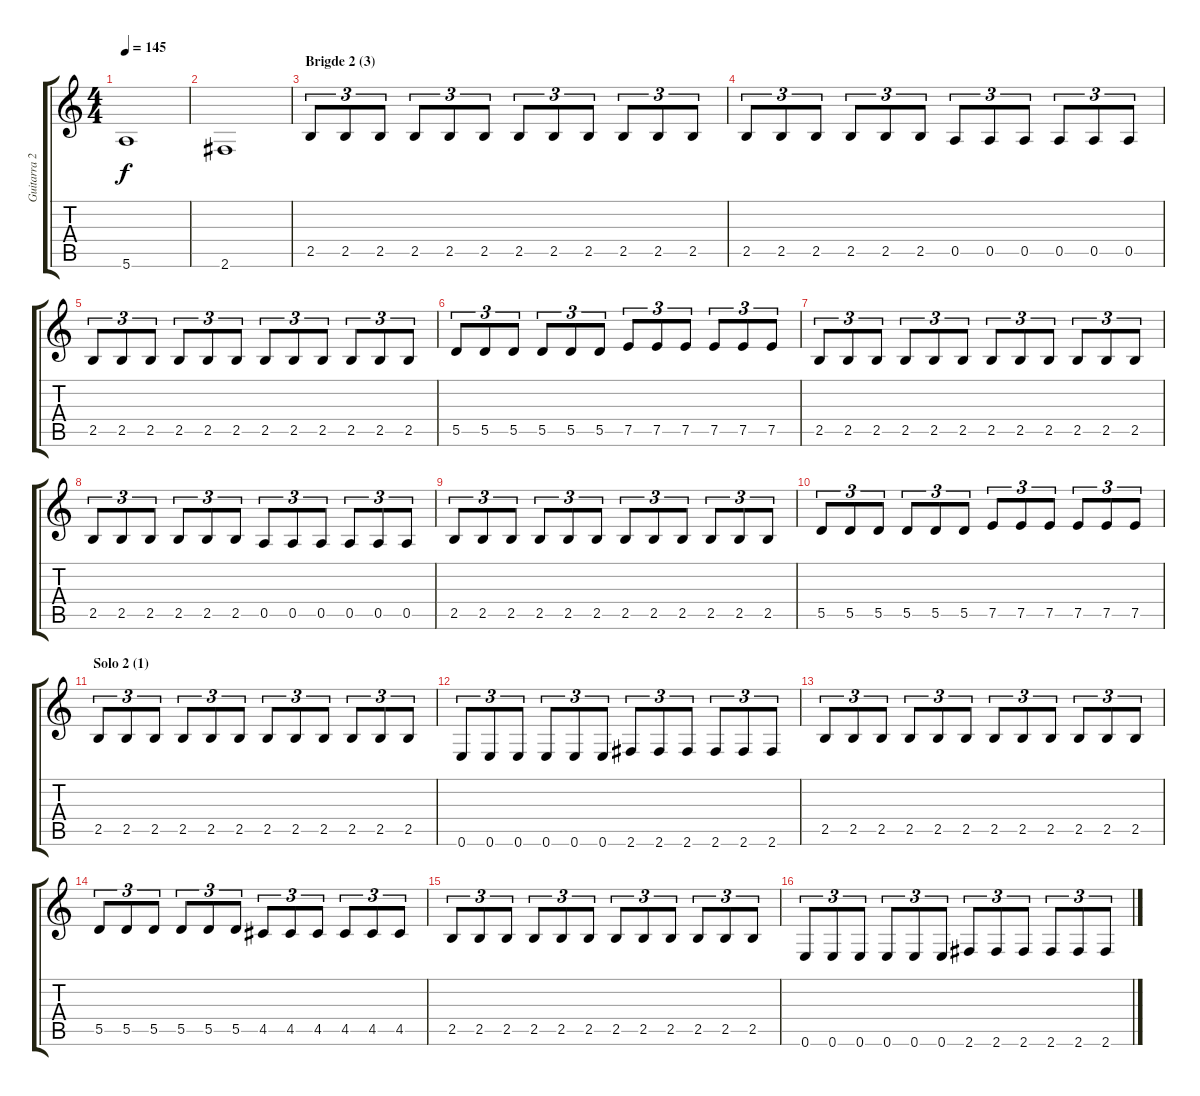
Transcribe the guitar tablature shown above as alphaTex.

\track ("Guitarra 2" "Guitarra 2") {instrument distortionguitar}
\staff {score tabs}
\tuning (E4 B3 G3 D3 A2 E2) {hide}
\ts (4 4)
\tempo 145
\clef g2
\ks c
5.6.1{dy f} |
2.6.1 |
\section ("" "Brigde 2 (3)")
2.5.8{tu (3 2)} 2.5.8{tu (3 2)} 2.5.8{tu (3 2)} 2.5.8{tu (3 2)} 2.5.8{tu (3 2)} 2.5.8{tu (3 2)} 2.5.8{tu (3 2)} 2.5.8{tu (3 2)} 2.5.8{tu (3 2)} 2.5.8{tu (3 2)} 2.5.8{tu (3 2)} 2.5.8{tu (3 2)} |
2.5.8{tu (3 2)} 2.5.8{tu (3 2)} 2.5.8{tu (3 2)} 2.5.8{tu (3 2)} 2.5.8{tu (3 2)} 2.5.8{tu (3 2)} 0.5.8{tu (3 2)} 0.5.8{tu (3 2)} 0.5.8{tu (3 2)} 0.5.8{tu (3 2)} 0.5.8{tu (3 2)} 0.5.8{tu (3 2)} |
2.5.8{tu (3 2)} 2.5.8{tu (3 2)} 2.5.8{tu (3 2)} 2.5.8{tu (3 2)} 2.5.8{tu (3 2)} 2.5.8{tu (3 2)} 2.5.8{tu (3 2)} 2.5.8{tu (3 2)} 2.5.8{tu (3 2)} 2.5.8{tu (3 2)} 2.5.8{tu (3 2)} 2.5.8{tu (3 2)} |
5.5.8{tu (3 2)} 5.5.8{tu (3 2)} 5.5.8{tu (3 2)} 5.5.8{tu (3 2)} 5.5.8{tu (3 2)} 5.5.8{tu (3 2)} 7.5.8{tu (3 2)} 7.5.8{tu (3 2)} 7.5.8{tu (3 2)} 7.5.8{tu (3 2)} 7.5.8{tu (3 2)} 7.5.8{tu (3 2)} |
2.5.8{tu (3 2)} 2.5.8{tu (3 2)} 2.5.8{tu (3 2)} 2.5.8{tu (3 2)} 2.5.8{tu (3 2)} 2.5.8{tu (3 2)} 2.5.8{tu (3 2)} 2.5.8{tu (3 2)} 2.5.8{tu (3 2)} 2.5.8{tu (3 2)} 2.5.8{tu (3 2)} 2.5.8{tu (3 2)} |
2.5.8{tu (3 2)} 2.5.8{tu (3 2)} 2.5.8{tu (3 2)} 2.5.8{tu (3 2)} 2.5.8{tu (3 2)} 2.5.8{tu (3 2)} 0.5.8{tu (3 2)} 0.5.8{tu (3 2)} 0.5.8{tu (3 2)} 0.5.8{tu (3 2)} 0.5.8{tu (3 2)} 0.5.8{tu (3 2)} |
2.5.8{tu (3 2)} 2.5.8{tu (3 2)} 2.5.8{tu (3 2)} 2.5.8{tu (3 2)} 2.5.8{tu (3 2)} 2.5.8{tu (3 2)} 2.5.8{tu (3 2)} 2.5.8{tu (3 2)} 2.5.8{tu (3 2)} 2.5.8{tu (3 2)} 2.5.8{tu (3 2)} 2.5.8{tu (3 2)} |
5.5.8{tu (3 2)} 5.5.8{tu (3 2)} 5.5.8{tu (3 2)} 5.5.8{tu (3 2)} 5.5.8{tu (3 2)} 5.5.8{tu (3 2)} 7.5.8{tu (3 2)} 7.5.8{tu (3 2)} 7.5.8{tu (3 2)} 7.5.8{tu (3 2)} 7.5.8{tu (3 2)} 7.5.8{tu (3 2)} |
\section ("" "Solo 2 (1)")
2.5.8{tu (3 2) instrument distortionguitar} 2.5.8{tu (3 2)} 2.5.8{tu (3 2)} 2.5.8{tu (3 2)} 2.5.8{tu (3 2)} 2.5.8{tu (3 2)} 2.5.8{tu (3 2)} 2.5.8{tu (3 2)} 2.5.8{tu (3 2)} 2.5.8{tu (3 2)} 2.5.8{tu (3 2)} 2.5.8{tu (3 2)} |
0.6.8{tu (3 2)} 0.6.8{tu (3 2)} 0.6.8{tu (3 2)} 0.6.8{tu (3 2)} 0.6.8{tu (3 2)} 0.6.8{tu (3 2)} 2.6.8{tu (3 2)} 2.6.8{tu (3 2)} 2.6.8{tu (3 2)} 2.6.8{tu (3 2)} 2.6.8{tu (3 2)} 2.6.8{tu (3 2)} |
2.5.8{tu (3 2)} 2.5.8{tu (3 2)} 2.5.8{tu (3 2)} 2.5.8{tu (3 2)} 2.5.8{tu (3 2)} 2.5.8{tu (3 2)} 2.5.8{tu (3 2)} 2.5.8{tu (3 2)} 2.5.8{tu (3 2)} 2.5.8{tu (3 2)} 2.5.8{tu (3 2)} 2.5.8{tu (3 2)} |
5.5.8{tu (3 2)} 5.5.8{tu (3 2)} 5.5.8{tu (3 2)} 5.5.8{tu (3 2)} 5.5.8{tu (3 2)} 5.5.8{tu (3 2)} 4.5.8{tu (3 2)} 4.5.8{tu (3 2)} 4.5.8{tu (3 2)} 4.5.8{tu (3 2)} 4.5.8{tu (3 2)} 4.5.8{tu (3 2)} |
2.5.8{tu (3 2)} 2.5.8{tu (3 2)} 2.5.8{tu (3 2)} 2.5.8{tu (3 2)} 2.5.8{tu (3 2)} 2.5.8{tu (3 2)} 2.5.8{tu (3 2)} 2.5.8{tu (3 2)} 2.5.8{tu (3 2)} 2.5.8{tu (3 2)} 2.5.8{tu (3 2)} 2.5.8{tu (3 2)} |
0.6.8{tu (3 2)} 0.6.8{tu (3 2)} 0.6.8{tu (3 2)} 0.6.8{tu (3 2)} 0.6.8{tu (3 2)} 0.6.8{tu (3 2)} 2.6.8{tu (3 2)} 2.6.8{tu (3 2)} 2.6.8{tu (3 2)} 2.6.8{tu (3 2)} 2.6.8{tu (3 2)} 2.6.8{tu (3 2)}
